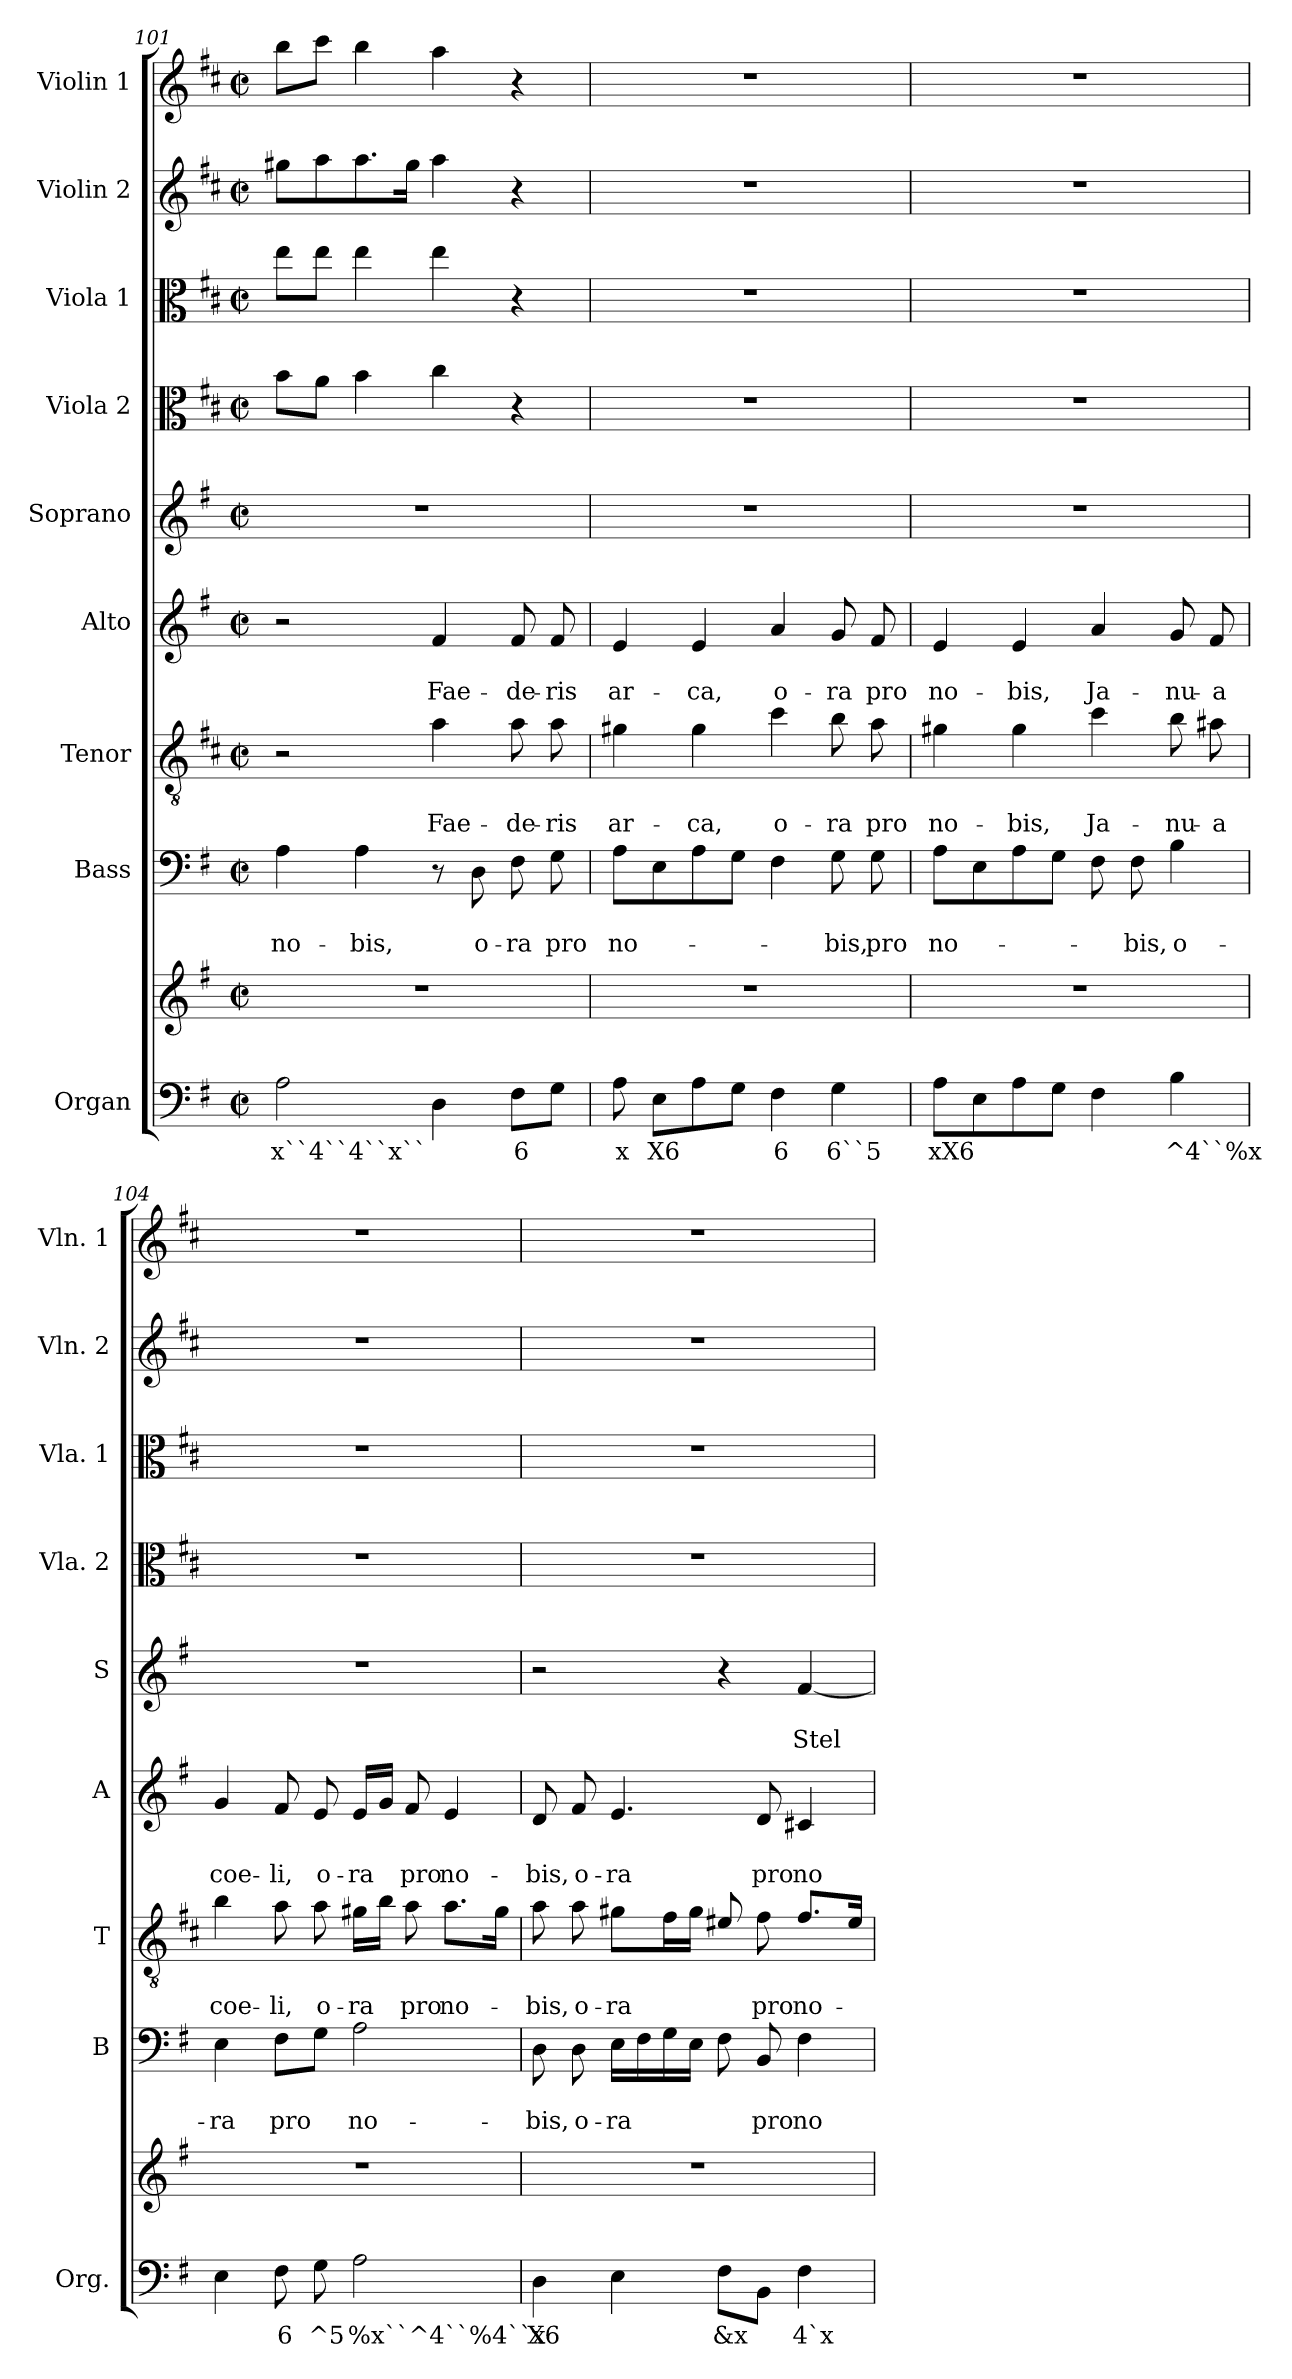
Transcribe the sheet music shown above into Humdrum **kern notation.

**kern	**text	**kern	**kern	**text	**text	**kern	**text	**text	**kern	**text	**text	**kern	**text	**text	**kern	**kern	**kern	**kern
*part9	*part9	*part9	*part8	*part8	*part8	*part7	*part7	*part7	*part6	*part6	*part6	*part5	*part5	*part5	*part4	*part3	*part2	*part1
*staff10	*staff10	*staff9	*staff8	*staff8	*staff8	*staff7	*staff7	*staff7	*staff6	*staff6	*staff6	*staff5	*staff5	*staff5	*staff4	*staff3	*staff2	*staff1
*I"Organ	*	*	*I"Bass	*	*	*I"Tenor	*	*	*I"Alto	*	*	*I"Soprano	*	*	*I"Viola 2	*I"Viola 1	*I"Violin 2	*I"Violin 1
*I'Org.	*	*	*I'B	*	*	*I'T	*	*	*I'A	*	*	*I'S	*	*	*I'Vla. 2	*I'Vla. 1	*I'Vln. 2	*I'Vln. 1
!!LO:LB:g=z
*clefF4	*	*clefG2	*clefF4	*	*	*clefGv2	*	*	*clefG2	*	*	*clefG2	*	*	*clefC3	*clefC3	*clefG2	*clefG2
*	*	*	*	*	*	*ITrd4c7	*	*	*	*	*	*	*	*	*ITrd4c7	*ITrd4c7	*ITrd4c7	*ITrd4c7
*k[f#]	*	*k[f#]	*k[f#]	*	*	*k[f#]	*	*	*k[f#]	*	*	*k[f#]	*	*	*k[f#]	*k[f#]	*k[f#]	*k[f#]
*G:	*	*G:	*G:	*	*	*G:	*	*	*G:	*	*	*G:	*	*	*G:	*G:	*G:	*G:
*M2/2	*	*M2/2	*M2/2	*	*	*M2/2	*	*	*M2/2	*	*	*M2/2	*	*	*M2/2	*M2/2	*M2/2	*M2/2
*met(c|)	*	*met(c|)	*met(c|)	*	*	*met(c|)	*	*	*met(c|)	*	*	*met(c|)	*	*	*met(c|)	*met(c|)	*met(c|)	*met(c|)
=101	=101	=101	=101	=101	=101	=101	=101	=101	=101	=101	=101	=101	=101	=101	=101	=101	=101	=101
!	!LO:LY:b	!	!	!	!LO:LY:b	!	!	!	!	!	!	!	!	!	!	!	!	!
2A\	x``4``4``x``	1r	4A\	.	no-	2r	.	.	2r	.	.	1r	.	.	8e\L	8a\L	8cc#X\L	8ee\L
.	.	.	.	.	.	.	.	.	.	.	.	.	.	.	8d\J	8a\J	8dd\	8ff#\J
!	!	!	!	!	!LO:LY:b	!	!	!	!	!	!	!	!	!	!	!	!	!
.	.	.	4A\	.	-bis,	.	.	.	.	.	.	.	.	.	4e\	4a\	8.dd\	4ee\
.	.	.	.	.	.	.	.	.	.	.	.	.	.	.	.	.	16cc#\Jk	.
!	!	!	!	!	!	!	!	!LO:LY:b	!	!	!LO:LY:b	!	!	!	!	!	!	!
4D\	.	.	8r	.	.	4d\	.	Fae-	4f#/	.	Fae-	.	.	.	4f#\	4a\	4dd\	4dd\
!	!	!	!	!	!LO:LY:b	!	!	!	!	!	!	!	!	!	!	!	!	!
.	.	.	8D\	.	o-	.	.	.	.	.	.	.	.	.	.	.	.	.
!	!LO:LY:b	!	!	!	!LO:LY:b	!	!	!LO:LY:b	!	!	!LO:LY:b	!	!	!	!	!	!	!
8F#\L	6	.	8F#\	.	-ra	8d\	.	-de-	8f#/	.	-de-	.	.	.	4r	4r	4r	4r
!	!	!	!	!	!LO:LY:b	!	!	!LO:LY:b	!	!	!LO:LY:b	!	!	!	!	!	!	!
8G\J	.	.	8G\	.	pro	8d\	.	-ris	8f#/	.	-ris	.	.	.	.	.	.	.
=102	=102	=102	=102	=102	=102	=102	=102	=102	=102	=102	=102	=102	=102	=102	=102	=102	=102	=102
!	!LO:LY:b	!	!	!	!LO:LY:b	!	!	!LO:LY:b	!	!	!LO:LY:b	!	!	!	!	!	!	!
8A\	x	1r	8A\L	.	no-	4c#X\	.	ar-	4e/	.	ar-	1r	.	.	1r	1r	1r	1r
!	!LO:LY:b	!	!	!	!	!	!	!	!	!	!	!	!	!	!	!	!	!
8E\L	X6	.	8E\	.	.	.	.	.	.	.	.	.	.	.	.	.	.	.
!	!	!	!	!	!	!	!	!LO:LY:b	!	!	!LO:LY:b	!	!	!	!	!	!	!
8A\	.	.	8A\	.	.	4c#\	.	-ca,	4e/	.	-ca,	.	.	.	.	.	.	.
8G\J	.	.	8G\J	.	.	.	.	.	.	.	.	.	.	.	.	.	.	.
!	!LO:LY:b	!	!	!	!	!	!	!LO:LY:b	!	!	!LO:LY:b	!	!	!	!	!	!	!
4F#\	6	.	4F#\	.	.	4f#\	.	o-	4a/	.	o-	.	.	.	.	.	.	.
!	!LO:LY:b	!	!	!	!LO:LY:b	!	!	!LO:LY:b	!	!	!LO:LY:b	!	!	!	!	!	!	!
4G\	6``5	.	8G\	.	-bis,	8e\	.	-ra	8g/	.	-ra	.	.	.	.	.	.	.
!	!	!	!	!	!LO:LY:b	!	!	!LO:LY:b	!	!	!LO:LY:b	!	!	!	!	!	!	!
.	.	.	8G\	.	pro	8d\	.	pro	8f#/	.	pro	.	.	.	.	.	.	.
=103	=103	=103	=103	=103	=103	=103	=103	=103	=103	=103	=103	=103	=103	=103	=103	=103	=103	=103
!	!LO:LY:b	!	!	!	!LO:LY:b	!	!	!LO:LY:b	!	!	!LO:LY:b	!	!	!	!	!	!	!
8A\L	xX6	1r	8A\L	.	no-	4c#X\	.	no-	4e/	.	no-	1r	.	.	1r	1r	1r	1r
8E\	.	.	8E\	.	.	.	.	.	.	.	.	.	.	.	.	.	.	.
!	!	!	!	!	!	!	!	!LO:LY:b	!	!	!LO:LY:b	!	!	!	!	!	!	!
8A\	.	.	8A\	.	.	4c#\	.	-bis,	4e/	.	-bis,	.	.	.	.	.	.	.
8G\J	.	.	8G\J	.	.	.	.	.	.	.	.	.	.	.	.	.	.	.
!	!	!	!	!	!	!	!	!LO:LY:b	!	!	!LO:LY:b	!	!	!	!	!	!	!
4F#\	.	.	8F#\	.	.	4f#\	.	Ja-	4a/	.	Ja-	.	.	.	.	.	.	.
!	!	!	!	!	!LO:LY:b	!	!	!	!	!	!	!	!	!	!	!	!	!
.	.	.	8F#\	.	-bis,	.	.	.	.	.	.	.	.	.	.	.	.	.
!	!LO:LY:b	!	!	!	!LO:LY:b	!	!	!LO:LY:b	!	!	!LO:LY:b	!	!	!	!	!	!	!
4B\	^4``%x	.	4B\	.	o-	8e\	.	-nu-	8g/	.	-nu-	.	.	.	.	.	.	.
!	!	!	!	!	!	!	!	!LO:LY:b	!	!	!LO:LY:b	!	!	!	!	!	!	!
.	.	.	.	.	.	8d#X\	.	-a	8f#/	.	-a	.	.	.	.	.	.	.
=104	=104	=104	=104	=104	=104	=104	=104	=104	=104	=104	=104	=104	=104	=104	=104	=104	=104	=104
!	!	!	!	!	!LO:LY:b	!	!	!LO:LY:b	!	!	!LO:LY:b	!	!	!	!	!	!	!
4E\	.	1r	4E\	.	-ra	4e\	.	coe-	4g/	.	coe-	1r	.	.	1r	1r	1r	1r
!	!LO:LY:b	!	!	!	!LO:LY:b	!	!	!LO:LY:b	!	!	!LO:LY:b	!	!	!	!	!	!	!
8F#\	6	.	8F#\L	.	pro	8d\	.	-li,	8f#/	.	-li,	.	.	.	.	.	.	.
!	!LO:LY:b	!	!	!	!	!	!	!LO:LY:b	!	!	!LO:LY:b	!	!	!	!	!	!	!
8G\	^5	.	8G\J	.	.	8d\	.	o-	8e/	.	o-	.	.	.	.	.	.	.
!	!LO:LY:b	!	!	!	!LO:LY:b	!	!	!LO:LY:b	!	!	!LO:LY:b	!	!	!	!	!	!	!
2A\	%x``^4``%4``x	.	2A\	.	no-	16c#X\LL	.	-ra	16e/LL	.	-ra	.	.	.	.	.	.	.
.	.	.	.	.	.	16e\JJ	.	.	16g/JJ	.	.	.	.	.	.	.	.	.
!	!	!	!	!	!	!	!	!LO:LY:b	!	!	!LO:LY:b	!	!	!	!	!	!	!
.	.	.	.	.	.	8d\	.	pro	8f#/	.	pro	.	.	.	.	.	.	.
!	!	!	!	!	!	!	!	!LO:LY:b	!	!	!LO:LY:b	!	!	!	!	!	!	!
.	.	.	.	.	.	8.d\L	.	no-	4e/	.	no-	.	.	.	.	.	.	.
.	.	.	.	.	.	16c#\Jk	.	.	.	.	.	.	.	.	.	.	.	.
=105	=105	=105	=105	=105	=105	=105	=105	=105	=105	=105	=105	=105	=105	=105	=105	=105	=105	=105
!	!LO:LY:b	!	!	!	!LO:LY:b	!	!	!LO:LY:b	!	!	!LO:LY:b	!	!	!	!	!	!	!
4D\	X6	1r	8D\	.	-bis,	8d\	.	-bis,	8d/	.	-bis,	2r	.	.	1r	1r	1r	1r
!	!	!	!	!	!LO:LY:b	!	!	!LO:LY:b	!	!	!LO:LY:b	!	!	!	!	!	!	!
.	.	.	8D\	.	o-	8d\	.	o-	8f#/	.	o-	.	.	.	.	.	.	.
!	!	!	!	!	!LO:LY:b	!	!	!LO:LY:b	!	!	!LO:LY:b	!	!	!	!	!	!	!
4E\	.	.	16E\LL	.	-ra	8c#X\L	.	-ra	4.e/	.	-ra	.	.	.	.	.	.	.
.	.	.	16F#\	.	.	.	.	.	.	.	.	.	.	.	.	.	.	.
.	.	.	16G\	.	.	16B\L	.	.	.	.	.	.	.	.	.	.	.	.
.	.	.	16E\JJ	.	.	16c#\JJ	.	.	.	.	.	.	.	.	.	.	.	.
!	!LO:LY:b	!	!	!	!	!	!	!	!	!	!	!	!	!	!	!	!	!
8F#\L	&x	.	8F#\	.	.	8A#X/	.	.	.	.	.	4r	.	.	.	.	.	.
!	!	!	!	!	!LO:LY:b	!	!	!LO:LY:b	!	!	!LO:LY:b	!	!	!	!	!	!	!
8BB\J	.	.	8BB/	.	pro	8B\	.	pro	8d/	.	pro	.	.	.	.	.	.	.
!	!LO:LY:b	!	!	!	!LO:LY:b	!	!	!LO:LY:b	!	!	!LO:LY:b	!	!	!LO:LY:b	!	!	!	!
4F#\	4`x	.	4F#\	.	no-	8.B/L	.	no-	4c#X/	.	no-	[4f#/	.	Stel-	.	.	.	.
.	.	.	.	.	.	16A#/Jk	.	.	.	.	.	.	.	.	.	.	.	.
=	=	=	=	=	=	=	=	=	=	=	=	=	=	=	=	=	=	=
*-	*-	*-	*-	*-	*-	*-	*-	*-	*-	*-	*-	*-	*-	*-	*-	*-	*-	*-
